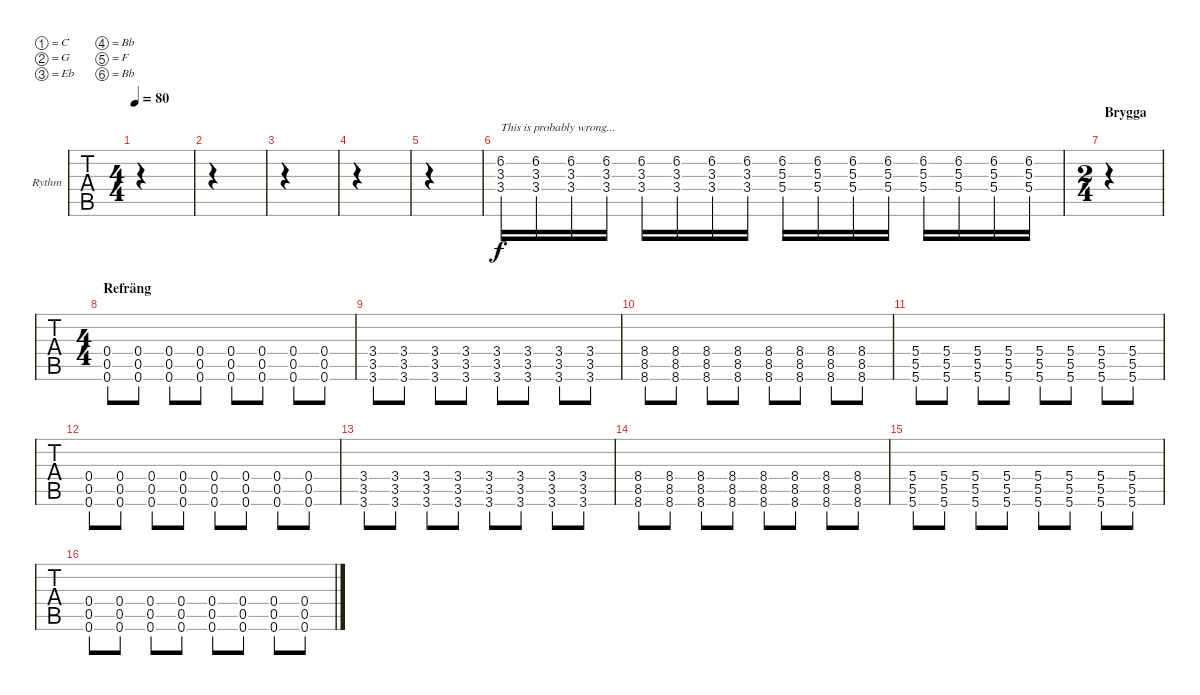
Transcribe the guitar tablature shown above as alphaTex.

\defaultSystemsLayout 4
\bracketExtendMode groupsimilarinstruments
\firstSystemTrackNameOrientation horizontal
\otherSystemsTrackNameOrientation horizontal
\track ("Rythm" "Rythm") {instrument electricguitarclean}
\staff {tabs}
\tuning (C4 G3 Eb3 Bb2 F2 Bb1)
\ts (4 4)
\tempo 80
\clef g2
\ks c
|
|
|
|
|
(3.4 3.3 6.2).16{txt "This is probably wrong..."} (3.4 3.3 6.2).16 (3.4 3.3 6.2).16 (3.4 3.3 6.2).16 (3.4 3.3 6.2).16 (3.4 3.3 6.2).16 (3.4 3.3 6.2).16 (3.4 3.3 6.2).16 (5.4 5.3 6.2).16 (5.4 5.3 6.2).16 (5.4 5.3 6.2).16 (5.4 5.3 6.2).16 (5.4 5.3 6.2).16 (5.4 5.3 6.2).16 (5.4 5.3 6.2).16 (5.4 5.3 6.2).16 |
\ts (2 4)
\section ("" "Brygga")
|
\ts (4 4)
\section ("" "Refräng")
(0.6 0.5 0.4).8 (0.6 0.5 0.4).8 (0.6 0.5 0.4).8 (0.6 0.5 0.4).8 (0.6 0.5 0.4).8 (0.6 0.5 0.4).8 (0.6 0.5 0.4).8 (0.6 0.5 0.4).8 |
(3.6 3.5 3.4).8 (3.6 3.5 3.4).8 (3.6 3.5 3.4).8 (3.6 3.5 3.4).8 (3.6 3.5 3.4).8 (3.6 3.5 3.4).8 (3.6 3.5 3.4).8 (3.6 3.5 3.4).8 |
(8.6 8.5 8.4).8 (8.6 8.5 8.4).8 (8.6 8.5 8.4).8 (8.6 8.5 8.4).8 (8.6 8.5 8.4).8 (8.6 8.5 8.4).8 (8.6 8.5 8.4).8 (8.6 8.5 8.4).8 |
(5.6 5.5 5.4).8 (5.6 5.5 5.4).8 (5.6 5.5 5.4).8 (5.6 5.5 5.4).8 (5.6 5.5 5.4).8 (5.6 5.5 5.4).8 (5.6 5.5 5.4).8 (5.6 5.5 5.4).8 |
(0.6 0.5 0.4).8 (0.6 0.5 0.4).8 (0.6 0.5 0.4).8 (0.6 0.5 0.4).8 (0.6 0.5 0.4).8 (0.6 0.5 0.4).8 (0.6 0.5 0.4).8 (0.6 0.5 0.4).8 |
(3.6 3.5 3.4).8 (3.6 3.5 3.4).8 (3.6 3.5 3.4).8 (3.6 3.5 3.4).8 (3.6 3.5 3.4).8 (3.6 3.5 3.4).8 (3.6 3.5 3.4).8 (3.6 3.5 3.4).8 |
(8.6 8.5 8.4).8 (8.6 8.5 8.4).8 (8.6 8.5 8.4).8 (8.6 8.5 8.4).8 (8.6 8.5 8.4).8 (8.6 8.5 8.4).8 (8.6 8.5 8.4).8 (8.6 8.5 8.4).8 |
(5.6 5.5 5.4).8 (5.6 5.5 5.4).8 (5.6 5.5 5.4).8 (5.6 5.5 5.4).8 (5.6 5.5 5.4).8 (5.6 5.5 5.4).8 (5.6 5.5 5.4).8 (5.6 5.5 5.4).8 |
(0.6 0.5 0.4).8 (0.6 0.5 0.4).8 (0.6 0.5 0.4).8 (0.6 0.5 0.4).8 (0.6 0.5 0.4).8 (0.6 0.5 0.4).8 (0.6 0.5 0.4).8 (0.6 0.5 0.4).8
